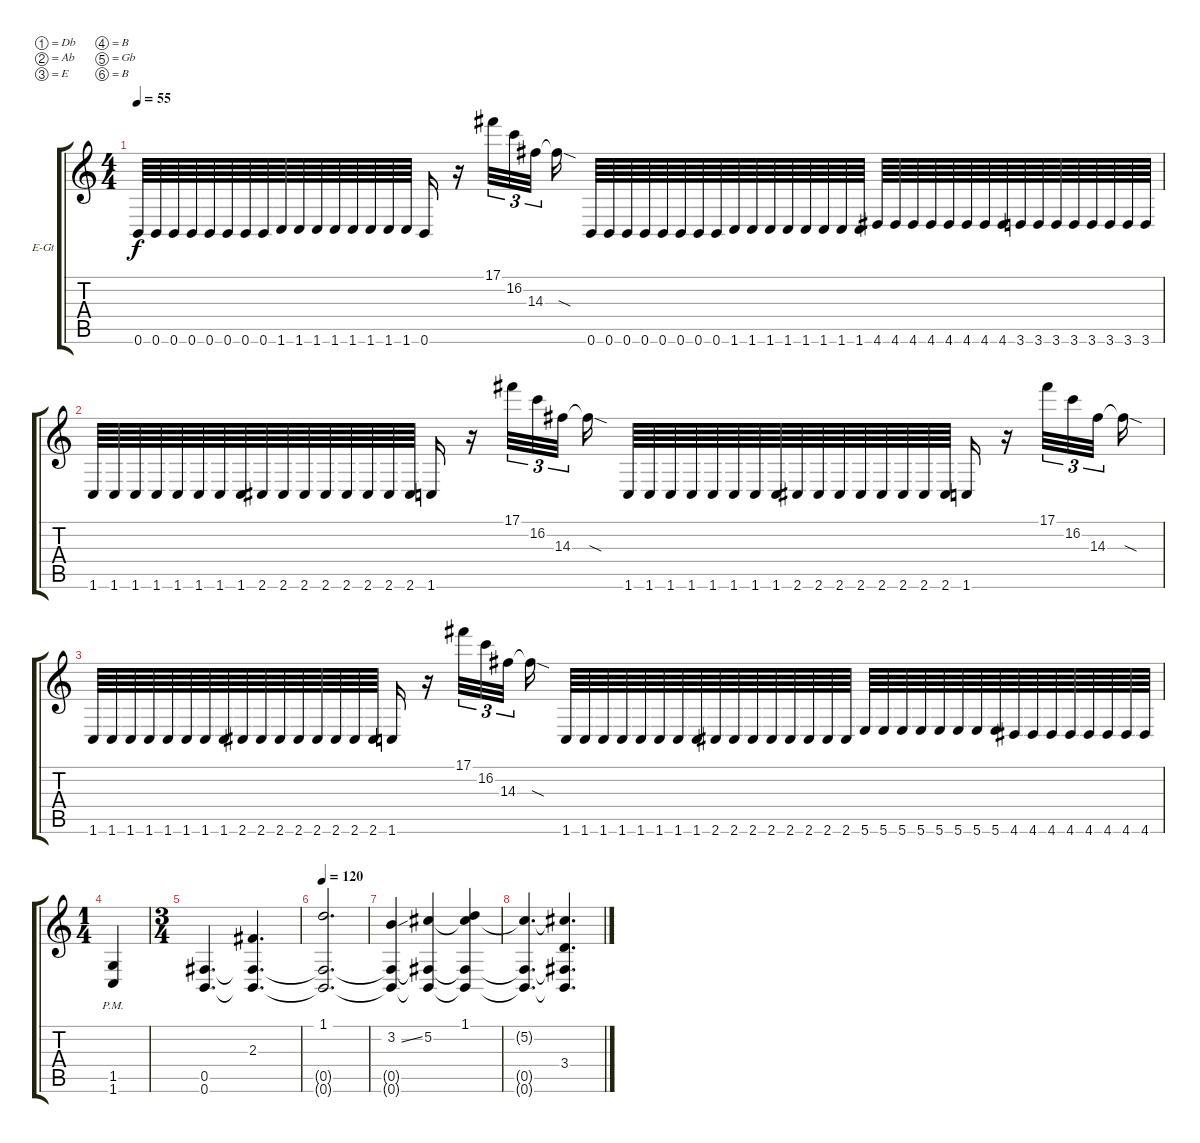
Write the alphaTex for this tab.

\defaultSystemsLayout 4
\bracketExtendMode groupsimilarinstruments
\firstSystemTrackNameOrientation horizontal
\otherSystemsTrackNameOrientation horizontal
\track ("Electric Guitar" "E-Gt") {instrument distortionguitar}
\staff {score tabs}
\tuning (Db4 Ab3 E3 B2 Gb2 B1)
\ts (4 4)
\tempo 55
\clef g2
\ks c
0.6.64{dy f} 0.6.64 0.6.64 0.6.64 0.6.64 0.6.64 0.6.64 0.6.64 1.6.64 1.6.64 1.6.64 1.6.64 1.6.64 1.6.64 1.6.64 1.6.64 0.6.16 r.16 17.1.32{tu (3 2)} 16.2.32{tu (3 2)} 14.3.32{tu (3 2)} 14.3{sod t}.16 0.6.64 0.6.64 0.6.64 0.6.64 0.6.64 0.6.64 0.6.64 0.6.64 1.6.64 1.6.64 1.6.64 1.6.64 1.6.64 1.6.64 1.6.64 1.6.64 4.6.64 4.6.64 4.6.64 4.6.64 4.6.64 4.6.64 4.6.64 4.6.64 3.6.64 3.6.64 3.6.64 3.6.64 3.6.64 3.6.64 3.6.64 3.6.64 |
1.6.64 1.6.64 1.6.64 1.6.64 1.6.64 1.6.64 1.6.64 1.6.64 2.6.64 2.6.64 2.6.64 2.6.64 2.6.64 2.6.64 2.6.64 2.6.64 1.6.16 r.16 17.1.32{tu (3 2)} 16.2.32{tu (3 2)} 14.3.32{tu (3 2)} 14.3{sod t}.16 1.6.64 1.6.64 1.6.64 1.6.64 1.6.64 1.6.64 1.6.64 1.6.64 2.6.64 2.6.64 2.6.64 2.6.64 2.6.64 2.6.64 2.6.64 2.6.64 1.6.16 r.16 17.1.32{tu (3 2)} 16.2.32{tu (3 2)} 14.3.32{tu (3 2)} 14.3{sod t}.16 |
1.6.64 1.6.64 1.6.64 1.6.64 1.6.64 1.6.64 1.6.64 1.6.64 2.6.64 2.6.64 2.6.64 2.6.64 2.6.64 2.6.64 2.6.64 2.6.64 1.6.16 r.16 17.1.32{tu (3 2)} 16.2.32{tu (3 2)} 14.3.32{tu (3 2)} 14.3{sod t}.16 1.6.64 1.6.64 1.6.64 1.6.64 1.6.64 1.6.64 1.6.64 1.6.64 2.6.64 2.6.64 2.6.64 2.6.64 2.6.64 2.6.64 2.6.64 2.6.64 5.6.64 5.6.64 5.6.64 5.6.64 5.6.64 5.6.64 5.6.64 5.6.64 4.6.64 4.6.64 4.6.64 4.6.64 4.6.64 4.6.64 4.6.64 4.6.64 |
\ts (1 4)
(1.6{pm} 1.5{pm}).4 |
\ts (3 4)
(0.6 0.5).4{d} (2.3 0.5{t} 0.6{t}).4{d} |
\tempo 120
(1.1 0.5{t} 0.6{t}).2{d} |
(3.2{ss} 0.5{t} 0.6{t}).4 (5.2 0.5{t} 0.6{t}).4 (1.1 0.5{t} 0.6{t} 5.2{t}).4 |
(0.5{t} 0.6{t} 5.2{t}).4{d} (3.4 0.5{t} 0.6{t} 5.2{t}).4{d}
